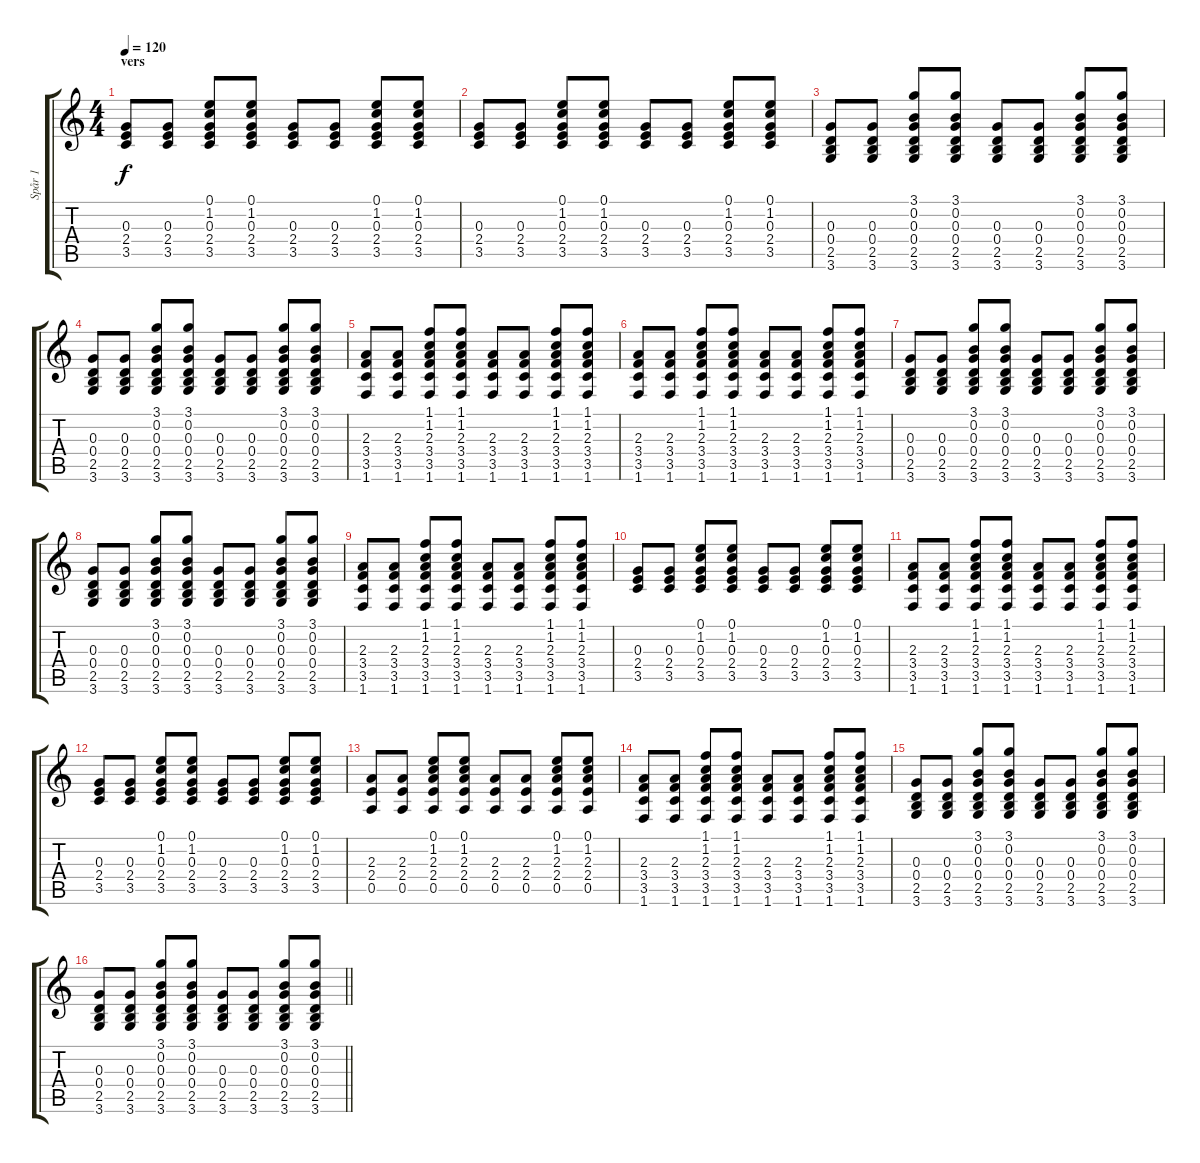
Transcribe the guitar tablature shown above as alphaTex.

\track ("Spår 1" "Spår 1") {instrument acousticguitarnylon}
\staff {score tabs}
\tuning (E4 B3 G3 D3 A2 E2) {hide}
\ts (4 4)
\section ("" "vers")
\tempo 120
\clef g2
\ks c
(0.3 2.4 3.5).8{dy f} (0.3 2.4 3.5).8 (0.1 1.2 0.3 2.4 3.5).8 (0.1 1.2 0.3 2.4 3.5).8 (0.3 2.4 3.5).8 (0.3 2.4 3.5).8 (0.1 1.2 0.3 2.4 3.5).8 (0.1 1.2 0.3 2.4 3.5).8 |
(0.3 2.4 3.5).8 (0.3 2.4 3.5).8 (0.1 1.2 0.3 2.4 3.5).8 (0.1 1.2 0.3 2.4 3.5).8 (0.3 2.4 3.5).8 (0.3 2.4 3.5).8 (0.1 1.2 0.3 2.4 3.5).8 (0.1 1.2 0.3 2.4 3.5).8 |
(0.3 0.4 2.5 3.6).8 (0.3 0.4 2.5 3.6).8 (3.1 0.2 0.3 0.4 2.5 3.6).8 (3.1 0.2 0.3 0.4 2.5 3.6).8 (0.3 0.4 2.5 3.6).8 (0.3 0.4 2.5 3.6).8 (3.1 0.2 0.3 0.4 2.5 3.6).8 (3.1 0.2 0.3 0.4 2.5 3.6).8 |
(0.3 0.4 2.5 3.6).8 (0.3 0.4 2.5 3.6).8 (3.1 0.2 0.3 0.4 2.5 3.6).8 (3.1 0.2 0.3 0.4 2.5 3.6).8 (0.3 0.4 2.5 3.6).8 (0.3 0.4 2.5 3.6).8 (3.1 0.2 0.3 0.4 2.5 3.6).8 (3.1 0.2 0.3 0.4 2.5 3.6).8 |
(2.3 3.4 3.5 1.6).8 (2.3 3.4 3.5 1.6).8 (1.1 1.2 2.3 3.4 3.5 1.6).8 (1.1 1.2 2.3 3.4 3.5 1.6).8 (2.3 3.4 3.5 1.6).8 (2.3 3.4 3.5 1.6).8 (1.1 1.2 2.3 3.4 3.5 1.6).8 (1.1 1.2 2.3 3.4 3.5 1.6).8 |
(2.3 3.4 3.5 1.6).8 (2.3 3.4 3.5 1.6).8 (1.1 1.2 2.3 3.4 3.5 1.6).8 (1.1 1.2 2.3 3.4 3.5 1.6).8 (2.3 3.4 3.5 1.6).8 (2.3 3.4 3.5 1.6).8 (1.1 1.2 2.3 3.4 3.5 1.6).8 (1.1 1.2 2.3 3.4 3.5 1.6).8 |
(0.3 0.4 2.5 3.6).8 (0.3 0.4 2.5 3.6).8 (3.1 0.2 0.3 0.4 2.5 3.6).8 (3.1 0.2 0.3 0.4 2.5 3.6).8 (0.3 0.4 2.5 3.6).8 (0.3 0.4 2.5 3.6).8 (3.1 0.2 0.3 0.4 2.5 3.6).8 (3.1 0.2 0.3 0.4 2.5 3.6).8 |
(0.3 0.4 2.5 3.6).8 (0.3 0.4 2.5 3.6).8 (3.1 0.2 0.3 0.4 2.5 3.6).8 (3.1 0.2 0.3 0.4 2.5 3.6).8 (0.3 0.4 2.5 3.6).8 (0.3 0.4 2.5 3.6).8 (3.1 0.2 0.3 0.4 2.5 3.6).8 (3.1 0.2 0.3 0.4 2.5 3.6).8 |
(2.3 3.4 3.5 1.6).8 (2.3 3.4 3.5 1.6).8 (1.1 1.2 2.3 3.4 3.5 1.6).8 (1.1 1.2 2.3 3.4 3.5 1.6).8 (2.3 3.4 3.5 1.6).8 (2.3 3.4 3.5 1.6).8 (1.1 1.2 2.3 3.4 3.5 1.6).8 (1.1 1.2 2.3 3.4 3.5 1.6).8 |
(0.3 2.4 3.5).8 (0.3 2.4 3.5).8 (0.1 1.2 0.3 2.4 3.5).8 (0.1 1.2 0.3 2.4 3.5).8 (0.3 2.4 3.5).8 (0.3 2.4 3.5).8 (0.1 1.2 0.3 2.4 3.5).8 (0.1 1.2 0.3 2.4 3.5).8 |
(2.3 3.4 3.5 1.6).8 (2.3 3.4 3.5 1.6).8 (1.1 1.2 2.3 3.4 3.5 1.6).8 (1.1 1.2 2.3 3.4 3.5 1.6).8 (2.3 3.4 3.5 1.6).8 (2.3 3.4 3.5 1.6).8 (1.1 1.2 2.3 3.4 3.5 1.6).8 (1.1 1.2 2.3 3.4 3.5 1.6).8 |
(0.3 2.4 3.5).8 (0.3 2.4 3.5).8 (0.1 1.2 0.3 2.4 3.5).8 (0.1 1.2 0.3 2.4 3.5).8 (0.3 2.4 3.5).8 (0.3 2.4 3.5).8 (0.1 1.2 0.3 2.4 3.5).8 (0.1 1.2 0.3 2.4 3.5).8 |
(2.3 2.4 0.5).8 (2.3 2.4 0.5).8 (0.1 1.2 2.3 2.4 0.5).8 (0.1 1.2 2.3 2.4 0.5).8 (2.3 2.4 0.5).8 (2.3 2.4 0.5).8 (0.1 1.2 2.3 2.4 0.5).8 (0.1 1.2 2.3 2.4 0.5).8 |
(2.3 3.4 3.5 1.6).8 (2.3 3.4 3.5 1.6).8 (1.1 1.2 2.3 3.4 3.5 1.6).8 (1.1 1.2 2.3 3.4 3.5 1.6).8 (2.3 3.4 3.5 1.6).8 (2.3 3.4 3.5 1.6).8 (1.1 1.2 2.3 3.4 3.5 1.6).8 (1.1 1.2 2.3 3.4 3.5 1.6).8 |
(0.3 0.4 2.5 3.6).8 (0.3 0.4 2.5 3.6).8 (3.1 0.2 0.3 0.4 2.5 3.6).8 (3.1 0.2 0.3 0.4 2.5 3.6).8 (0.3 0.4 2.5 3.6).8 (0.3 0.4 2.5 3.6).8 (3.1 0.2 0.3 0.4 2.5 3.6).8 (3.1 0.2 0.3 0.4 2.5 3.6).8 |
\barLineRight lightlight
(0.3 0.4 2.5 3.6).8 (0.3 0.4 2.5 3.6).8 (3.1 0.2 0.3 0.4 2.5 3.6).8 (3.1 0.2 0.3 0.4 2.5 3.6).8 (0.3 0.4 2.5 3.6).8 (0.3 0.4 2.5 3.6).8 (3.1 0.2 0.3 0.4 2.5 3.6).8 (3.1 0.2 0.3 0.4 2.5 3.6).8
